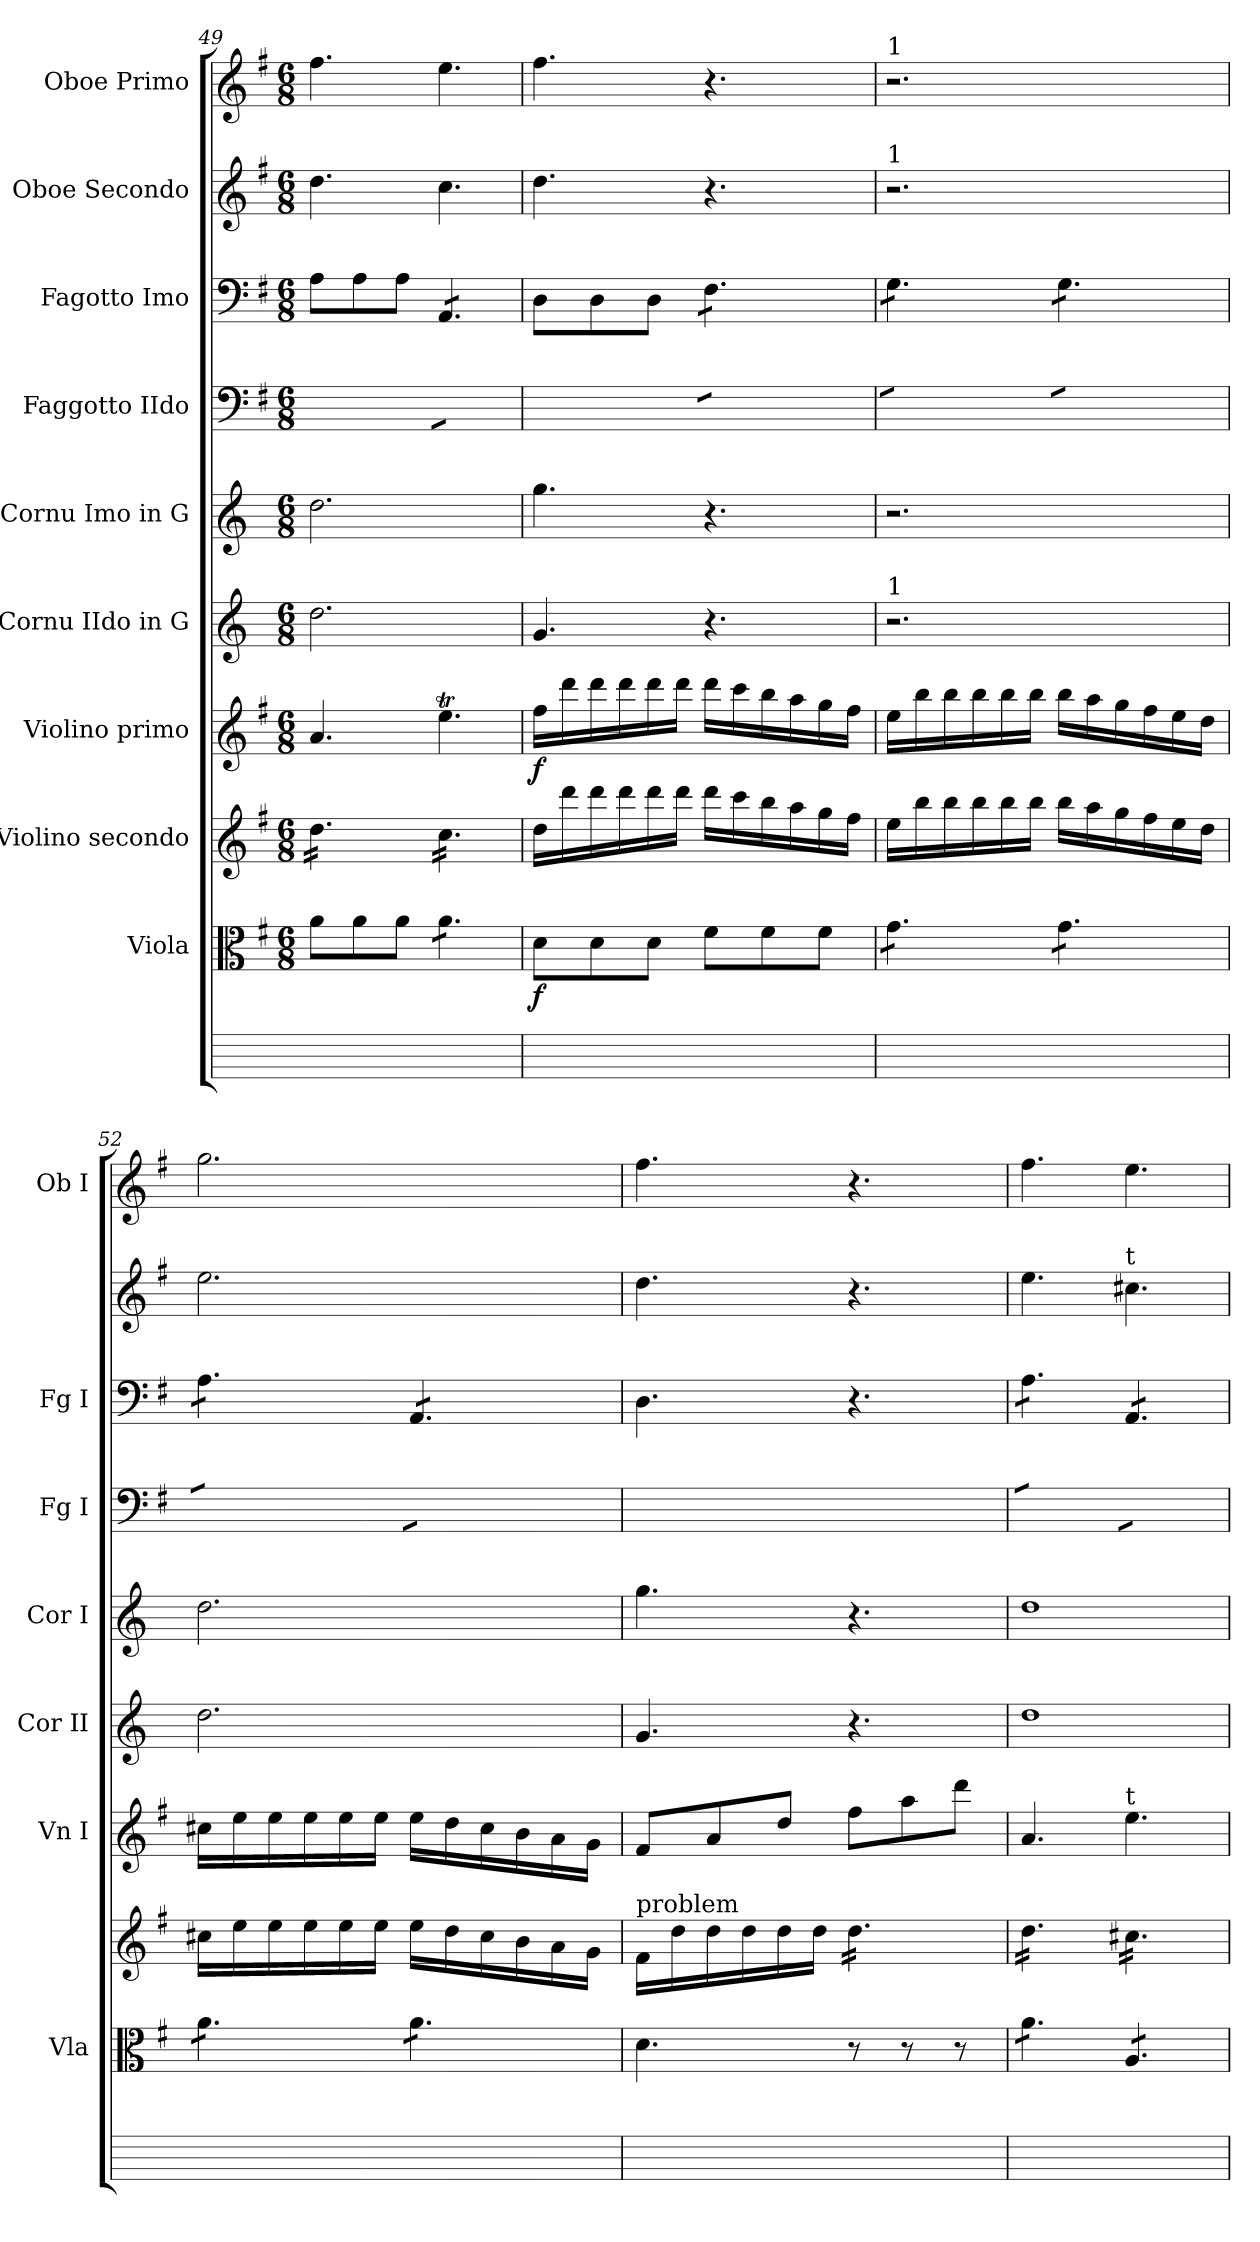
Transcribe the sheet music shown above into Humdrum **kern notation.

**kern	**kern	**dynam	**kern	**kern	**dynam	**kern	**kern	**kern	**kern	**kern	**kern
*part10	*part9	*part9	*part8	*part7	*part7	*part6	*part5	*part4	*part3	*part2	*part1
*staff10	*staff9	*staff9	*staff8	*staff7	*staff7	*staff6	*staff5	*staff4	*staff3	*staff2	*staff1
*	*I"Viola	*	*I"Violino secondo	*I"Violino primo	*	*I"Cornu IIdo in G	*I"Cornu Imo in G	*I"Faggotto IIdo	*I"Fagotto Imo	*I"Oboe Secondo	*I"Oboe Primo
*	*I'Vla	*	*	*I'Vn I	*	*I'Cor II	*I'Cor I	*I'Fg I	*I'Fg I	*	*I'Ob I
*	*clefC3	*	*clefG2	*clefG2	*	*clefG2	*clefG2	*clefF4	*clefF4	*clefG2	*clefG2
*	*	*	*	*	*	*ITrd3c5	*ITrd3c5	*	*	*	*
*	*k[f#]	*	*k[f#]	*k[f#]	*	*k[f#]	*k[f#]	*k[f#]	*k[f#]	*k[f#]	*k[f#]
*	*G:	*	*G:	*G:	*	*	*	*G:	*G:	*G:	*G:
*	*M6/8	*	*M6/8	*M6/8	*	*M6/8	*M6/8	*M6/8	*M6/8	*M6/8	*M6/8
=49	=49	=49	=49	=49	=49	=49	=49	=49	=49	=49	=49
*	*	*	*tremolo	*	*	*	*	*	*	*	*
2.ryy	8a\L	.	16dd\LL	4.a/	.	2.a\	2.a\	8A\Lyy	8A\L	4.dd\	4.ff#\
.	.	.	16dd\	.	.	.	.	.	.	.	.
.	8a\	.	16dd\	.	.	.	.	8A\yy	8A\	.	.
.	.	.	16dd\	.	.	.	.	.	.	.	.
.	8a\J	.	16dd\	.	.	.	.	8A\Jyy	8A\J	.	.
.	.	.	16dd\JJ	.	.	.	.	.	.	.	.
*	*tremolo	*	*	*	*	*	*	*	*	*	*
*	*	*	*	*	*	*	*	*tremolo	*	*	*
*	*	*	*	*	*	*	*	*	*tremolo	*	*
.	8a\L	.	16cc\LL	4.eeT\	.	.	.	8AA/yyL	8AA/L	4.cc\	4.ee\
.	.	.	16cc\	.	.	.	.	.	.	.	.
.	8a\	.	16cc\	.	.	.	.	8AA/yy	8AA/	.	.
.	.	.	16cc\	.	.	.	.	.	.	.	.
.	8a\J	.	16cc\	.	.	.	.	8AA/yyJ	8AA/J	.	.
*	*	*	*	*	*	*	*	*	*Xtremolo	*	*
*	*	*	*	*	*	*	*	*Xtremolo	*	*	*
*	*Xtremolo	*	*	*	*	*	*	*	*	*	*
.	.	.	16cc\JJ	.	.	.	.	.	.	.	.
*	*	*	*Xtremolo	*	*	*	*	*	*	*	*
=50	=50	=50	=50	=50	=50	=50	=50	=50	=50	=50	=50
2.ryy	8d\L	f	16dd\LL	16ff#\LL	f	4.d/	4.dd\	8D\Lyy	8D\L	4.dd\	4.ff#\
.	.	.	16ddd\	16ddd\	.	.	.	.	.	.	.
.	8d\	.	16ddd\	16ddd\	.	.	.	8D\yy	8D\	.	.
.	.	.	16ddd\	16ddd\	.	.	.	.	.	.	.
.	8d\J	.	16ddd\	16ddd\	.	.	.	8D\Jyy	8D\J	.	.
.	.	.	16ddd\JJ	16ddd\JJ	.	.	.	.	.	.	.
*	*	*	*	*	*	*	*	*tremolo	*	*	*
*	*	*	*	*	*	*	*	*	*tremolo	*	*
.	8f#\L	.	16ddd\LL	16ddd\LL	.	4.r	4.r	8F#\yyL	8F#\L	4.r	4.r
.	.	.	16ccc\	16ccc\	.	.	.	.	.	.	.
.	8f#\	.	16bb\	16bb\	.	.	.	8F#\yy	8F#\	.	.
.	.	.	16aa\	16aa\	.	.	.	.	.	.	.
.	8f#\J	.	16gg\	16gg\	.	.	.	8F#\yyJ	8F#\J	.	.
.	.	.	16ff#\JJ	16ff#\JJ	.	.	.	.	.	.	.
=51	=51	=51	=51	=51	=51	=51	=51	=51	=51	=51	=51
!	!	!	!	!	!	!	!	!	!	!	!LO:TX:a:t=1
!	!	!	!	!	!	!	!	!	!	!LO:TX:a:t=1	!
!	!	!	!	!	!	!LO:TX:a:t=1	!	!	!	!	!
*	*tremolo	*	*	*	*	*	*	*	*	*	*
2.ryy	8g\L	.	16ee\LL	16ee\LL	.	2.r	2.r	8G\yyL	8G\L	2.r	2.r
.	.	.	16bb\	16bb\	.	.	.	.	.	.	.
.	8g\	.	16bb\	16bb\	.	.	.	8G\yy	8G\	.	.
.	.	.	16bb\	16bb\	.	.	.	.	.	.	.
.	8g\J	.	16bb\	16bb\	.	.	.	8G\yyJ	8G\J	.	.
.	.	.	16bb\JJ	16bb\JJ	.	.	.	.	.	.	.
.	8g\L	.	16bb\LL	16bb\LL	.	.	.	8G\yyL	8G\L	.	.
.	.	.	16aa\	16aa\	.	.	.	.	.	.	.
.	8g\	.	16gg\	16gg\	.	.	.	8G\yy	8G\	.	.
.	.	.	16ff#\	16ff#\	.	.	.	.	.	.	.
.	8g\J	.	16ee\	16ee\	.	.	.	8G\yyJ	8G\J	.	.
.	.	.	16dd\JJ	16dd\JJ	.	.	.	.	.	.	.
=52	=52	=52	=52	=52	=52	=52	=52	=52	=52	=52	=52
2.ryy	8a\L	.	16cc#X\LL	16cc#X\LL	.	2.a\	2.a\	8A\yyL	8A\L	2.ee\	2.gg\
.	.	.	16ee\	16ee\	.	.	.	.	.	.	.
.	8a\	.	16ee\	16ee\	.	.	.	8A\yy	8A\	.	.
.	.	.	16ee\	16ee\	.	.	.	.	.	.	.
.	8a\J	.	16ee\	16ee\	.	.	.	8A\yyJ	8A\J	.	.
.	.	.	16ee\JJ	16ee\JJ	.	.	.	.	.	.	.
.	8a\L	.	16ee\LL	16ee\LL	.	.	.	8AA/yyL	8AA/L	.	.
.	.	.	16dd\	16dd\	.	.	.	.	.	.	.
.	8a\	.	16cc#\	16cc#\	.	.	.	8AA/yy	8AA/	.	.
.	.	.	16b\	16b\	.	.	.	.	.	.	.
.	8a\J	.	16a\	16a\	.	.	.	8AA/yyJ	8AA/J	.	.
*	*	*	*	*	*	*	*	*	*Xtremolo	*	*
*	*	*	*	*	*	*	*	*Xtremolo	*	*	*
*	*Xtremolo	*	*	*	*	*	*	*	*	*	*
.	.	.	16g\JJ	16g\JJ	.	.	.	.	.	.	.
=53	=53	=53	=53	=53	=53	=53	=53	=53	=53	=53	=53
!	!	!	!LO:TX:a:t=problem	!	!	!	!	!	!	!	!
2.ryy	4.d\	.	16f#/LL	8f#/L	.	4.d/	4.dd\	4.D\yy	4.D\	4.dd\	4.ff#\
.	.	.	16dd\	.	.	.	.	.	.	.	.
.	.	.	16dd\	8a/	.	.	.	.	.	.	.
.	.	.	16dd\	.	.	.	.	.	.	.	.
.	.	.	16dd\	8dd/J	.	.	.	.	.	.	.
.	.	.	16dd\JJ	.	.	.	.	.	.	.	.
*	*	*	*tremolo	*	*	*	*	*	*	*	*
.	8r	.	16dd\LL	8ff#\L	.	4.r	4.r	4.ryy	4.r	4.r	4.r
.	.	.	16dd\	.	.	.	.	.	.	.	.
.	8r	.	16dd\	8aa\	.	.	.	.	.	.	.
.	.	.	16dd\	.	.	.	.	.	.	.	.
.	8r	.	16dd\	8ddd\J	.	.	.	.	.	.	.
.	.	.	16dd\JJ	.	.	.	.	.	.	.	.
=54	=54	=54	=54	=54	=54	=54	=54	=54	=54	=54	=54
!	!	!	!	!	!	!LO:N:vis=1	!LO:N:vis=1	!	!	!	!
*	*tremolo	*	*	*	*	*	*	*	*	*	*
*	*	*	*	*	*	*	*	*tremolo	*	*	*
*	*	*	*	*	*	*	*	*	*tremolo	*	*
2.ryy	8a\L	.	16dd\LL	4.a/	.	2.a\	2.a\	8A\yyL	8A\L	4.ee\	4.ff#\
.	.	.	16dd\	.	.	.	.	.	.	.	.
.	8a\	.	16dd\	.	.	.	.	8A\yy	8A\	.	.
.	.	.	16dd\	.	.	.	.	.	.	.	.
.	8a\J	.	16dd\	.	.	.	.	8A\yyJ	8A\J	.	.
.	.	.	16dd\JJ	.	.	.	.	.	.	.	.
!	!	!	!	!	!	!	!	!	!	!LO:TX:a:t=t	!
!	!	!	!	!LO:TX:a:t=t	!	!	!	!	!	!	!
.	8A/L	.	16cc#X\LL	4.ee\	.	.	.	8AA/yyL	8AA/L	4.cc#X\	4.ee\
.	.	.	16cc#X\	.	.	.	.	.	.	.	.
.	8A/	.	16cc#X\	.	.	.	.	8AA/yy	8AA/	.	.
.	.	.	16cc#X\	.	.	.	.	.	.	.	.
.	8A/J	.	16cc#X\	.	.	.	.	8AA/yyJ	8AA/J	.	.
*	*	*	*	*	*	*	*	*	*Xtremolo	*	*
*	*	*	*	*	*	*	*	*Xtremolo	*	*	*
*	*Xtremolo	*	*	*	*	*	*	*	*	*	*
.	.	.	16cc#X\JJ	.	.	.	.	.	.	.	.
*	*	*	*Xtremolo	*	*	*	*	*	*	*	*
=	=	=	=	=	=	=	=	=	=	=	=
*-	*-	*-	*-	*-	*-	*-	*-	*-	*-	*-	*-
